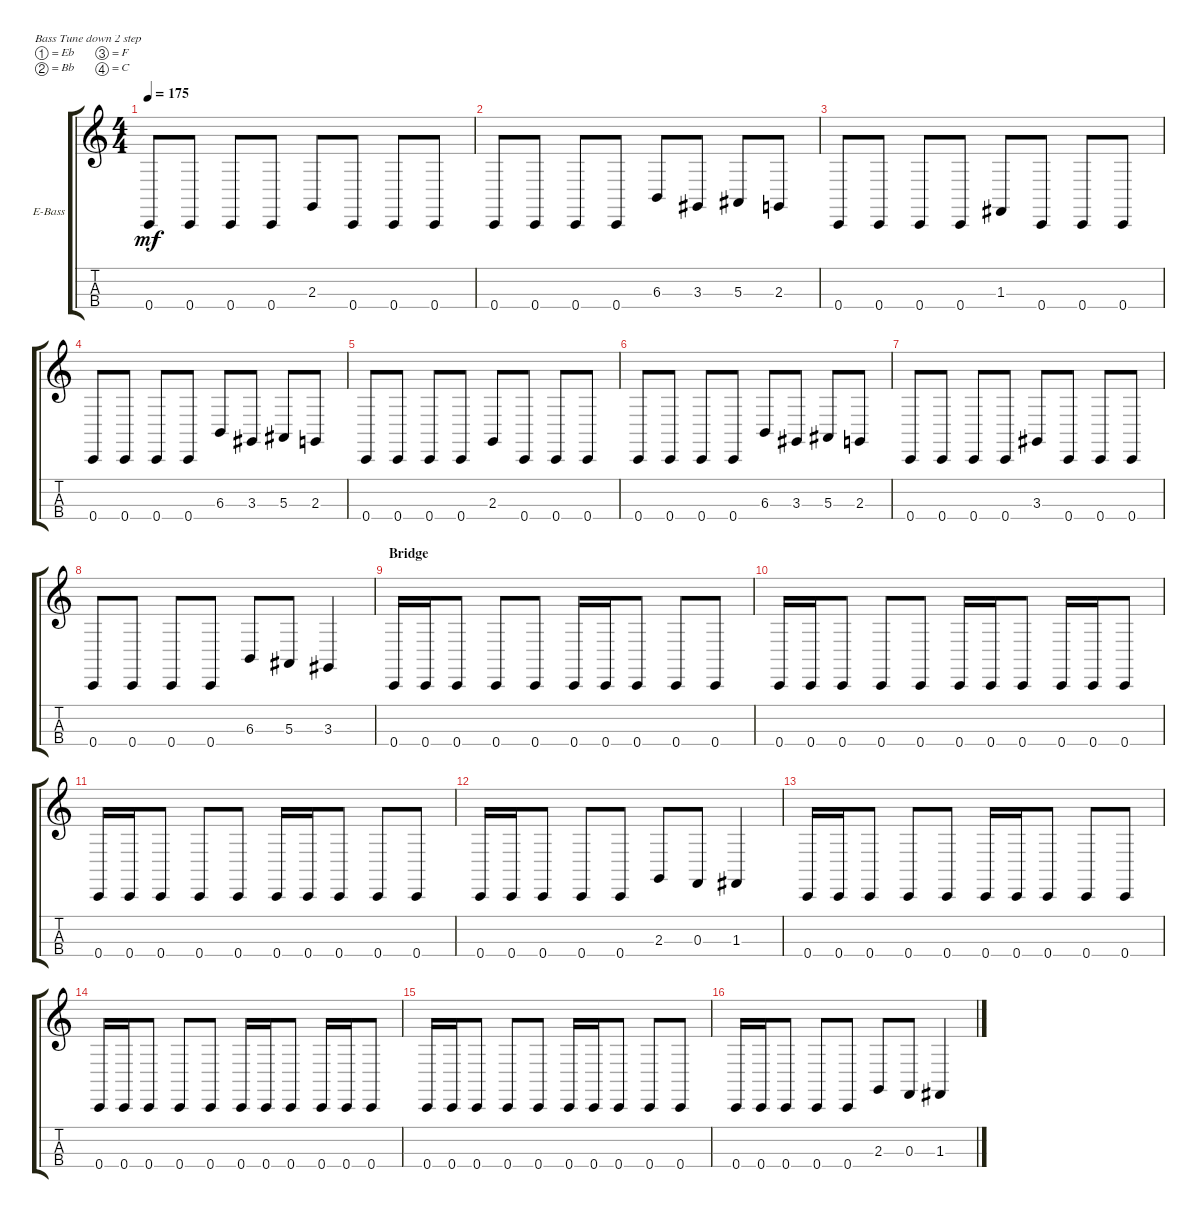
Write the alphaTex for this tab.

\defaultSystemsLayout 4
\bracketExtendMode groupsimilarinstruments
\firstSystemTrackNameOrientation horizontal
\otherSystemsTrackNameOrientation horizontal
\track ("Electric Bass" "E-Bass") {instrument electricbassfinger}
\staff {score tabs}
\tuning (Eb2 Bb1 F1 C1)
\ts (4 4)
\tempo 175
\clef g2
\scale
0.333333
\ks c
0.4.8{dy mf} 0.4.8 0.4.8 0.4.8 2.3.8 0.4.8 0.4.8 0.4.8 |
\scale
0.333333 0.4.8 0.4.8 0.4.8 0.4.8 6.3.8 3.3.8 5.3.8 2.3.8 |
\scale
0.333333 0.4.8 0.4.8 0.4.8 0.4.8 1.3.8 0.4.8 0.4.8 0.4.8 |
\scale
0.333333 0.4.8 0.4.8 0.4.8 0.4.8 6.3.8 3.3.8 5.3.8 2.3.8 |
\scale
0.333333 0.4.8 0.4.8 0.4.8 0.4.8 2.3.8 0.4.8 0.4.8 0.4.8 |
\scale
0.333333 0.4.8 0.4.8 0.4.8 0.4.8 6.3.8 3.3.8 5.3.8 2.3.8 |
\scale
0.333333 0.4.8 0.4.8 0.4.8 0.4.8 3.3.8 0.4.8 0.4.8 0.4.8 |
\scale
0.333333 0.4.8 0.4.8 0.4.8 0.4.8 6.3.8 5.3.8 3.3.4 |
\section ("" "Bridge")
\scale
0.333333 0.4.16 0.4.16 0.4.8 0.4.8 0.4.8 0.4.16 0.4.16 0.4.8 0.4.8 0.4.8 |
\scale
0.333333 0.4.16 0.4.16 0.4.8 0.4.8 0.4.8 0.4.16 0.4.16 0.4.8 0.4.16 0.4.16 0.4.8 |
\scale
0.333333 0.4.16 0.4.16 0.4.8 0.4.8 0.4.8 0.4.16 0.4.16 0.4.8 0.4.8 0.4.8 |
\scale
0.333333 0.4.16 0.4.16 0.4.8 0.4.8 0.4.8 2.3.8 0.3.8 1.3.4 |
\scale
0.333333 0.4.16 0.4.16 0.4.8 0.4.8 0.4.8 0.4.16 0.4.16 0.4.8 0.4.8 0.4.8 |
\scale
0.333333 0.4.16 0.4.16 0.4.8 0.4.8 0.4.8 0.4.16 0.4.16 0.4.8 0.4.16 0.4.16 0.4.8 |
\scale
0.333333 0.4.16 0.4.16 0.4.8 0.4.8 0.4.8 0.4.16 0.4.16 0.4.8 0.4.8 0.4.8 |
\scale
0.333333 0.4.16 0.4.16 0.4.8 0.4.8 0.4.8 2.3.8 0.3.8 1.3.4
